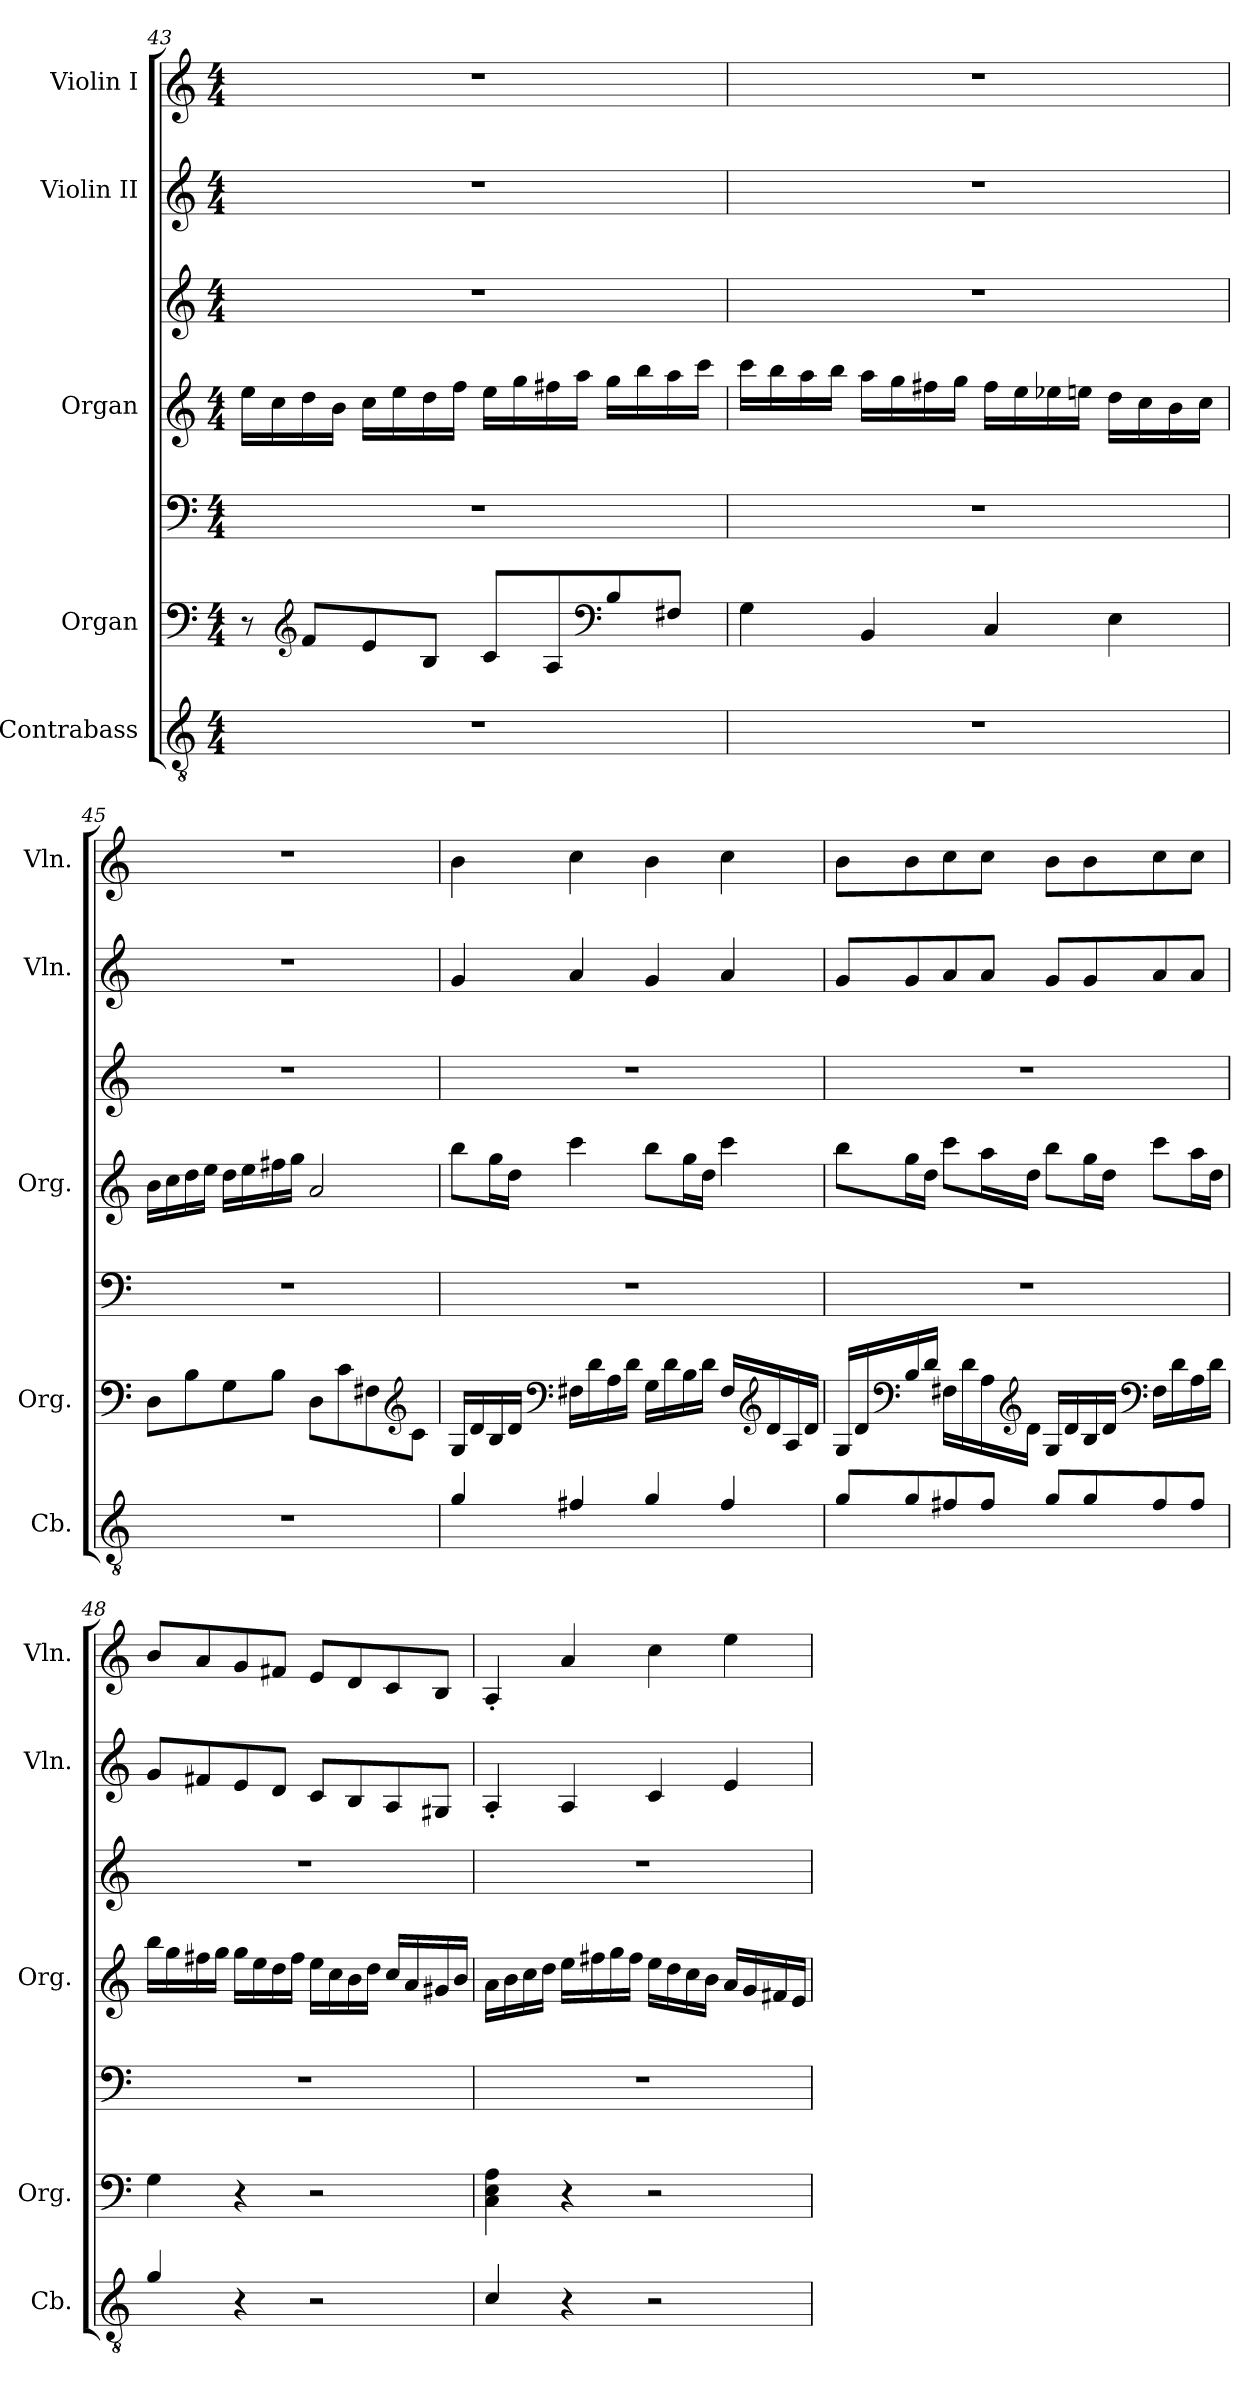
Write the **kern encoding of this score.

**kern	**kern	**kern	**kern	**kern	**kern	**kern
*part5	*part4	*part4	*part3	*part3	*part2	*part1
*staff7	*staff6	*staff5	*staff4	*staff3	*staff2	*staff1
*I"Contrabass	*I"Organ	*	*I"Organ	*	*I"Violin II	*I"Violin I
*I'Cb.	*I'Org.	*	*I'Org.	*	*I'Vln.	*I'Vln.
*clefGv2	*clefF4	*clefF4	*clefG2	*clefG2	*clefG2	*clefG2
*ITrd7c12	*	*	*	*	*	*
*k[]	*k[]	*k[]	*k[]	*k[]	*k[]	*k[]
*M4/4	*M4/4	*M4/4	*M4/4	*M4/4	*M4/4	*M4/4
=43	=43	=43	=43	=43	=43	=43
1r	8r	1r	16ee\LL	1r	1r	1r
.	.	.	16cc\	.	.	.
*	*clefG2	*	*	*	*	*
.	8f/L	.	16dd\	.	.	.
.	.	.	16b\JJ	.	.	.
.	8e/	.	16cc\LL	.	.	.
.	.	.	16ee\	.	.	.
.	8B/J	.	16dd\	.	.	.
.	.	.	16ff\JJ	.	.	.
.	8c/L	.	16ee\LL	.	.	.
.	.	.	16gg\	.	.	.
.	8A/	.	16ff#X\	.	.	.
.	.	.	16aa\JJ	.	.	.
*	*clefF4	*	*	*	*	*
.	8B/	.	16gg\LL	.	.	.
.	.	.	16bb\	.	.	.
.	8F#X/J	.	16aa\	.	.	.
.	.	.	16ccc\JJ	.	.	.
!!LO:PB:g=z
=44	=44	=44	=44	=44	=44	=44
1r	4G\	1r	16ccc\LL	1r	1r	1r
.	.	.	16bb\	.	.	.
.	.	.	16aa\	.	.	.
.	.	.	16bb\JJ	.	.	.
.	4BB/	.	16aa\LL	.	.	.
.	.	.	16gg\	.	.	.
.	.	.	16ff#X\	.	.	.
.	.	.	16gg\JJ	.	.	.
.	4C/	.	16ff#\LL	.	.	.
.	.	.	16ee\	.	.	.
.	.	.	16ee-X\	.	.	.
.	.	.	16een\JJ	.	.	.
.	4E\	.	16dd\LL	.	.	.
.	.	.	16cc\	.	.	.
.	.	.	16b\	.	.	.
.	.	.	16cc\JJ	.	.	.
=45	=45	=45	=45	=45	=45	=45
1r	8D\L	1r	16b\LL	1r	1r	1r
.	.	.	16cc\	.	.	.
.	8B\	.	16dd\	.	.	.
.	.	.	16ee\JJ	.	.	.
.	8G\	.	16dd\LL	.	.	.
.	.	.	16ee\	.	.	.
.	8B\J	.	16ff#X\	.	.	.
.	.	.	16gg\JJ	.	.	.
.	8D\L	.	2a/	.	.	.
.	8c\	.	.	.	.	.
.	8F#X\	.	.	.	.	.
*	*clefG2	*	*	*	*	*
.	8c\J	.	.	.	.	.
!!LO:PB:g=z
=46	=46	=46	=46	=46	=46	=46
4G/	16G/LL	1r	8bb\L	1r	4g/	4b\
.	16d/	.	.	.	.	.
.	16B/	.	16gg\L	.	.	.
.	16d/JJ	.	16dd\JJ	.	.	.
*	*clefF4	*	*	*	*	*
4F#X/	16F#X\LL	.	4ccc\	.	4a/	4cc\
.	16d\	.	.	.	.	.
.	16A\	.	.	.	.	.
.	16d\JJ	.	.	.	.	.
4G/	16G\LL	.	8bb\L	.	4g/	4b\
.	16d\	.	.	.	.	.
.	16B\	.	16gg\L	.	.	.
.	16d\JJ	.	16dd\JJ	.	.	.
4F#/	16F#/LL	.	4ccc\	.	4a/	4cc\
*	*clefG2	*	*	*	*	*
.	16d/	.	.	.	.	.
.	16A/	.	.	.	.	.
.	16d/JJ	.	.	.	.	.
=47	=47	=47	=47	=47	=47	=47
8G/L	16G/LL	1r	8bb\L	1r	8g/L	8b\L
.	16d/	.	.	.	.	.
*	*clefF4	*	*	*	*	*
8G/	16B/	.	16gg\L	.	8g/	8b\
.	16d/JJ	.	16dd\JJ	.	.	.
8F#X/	16F#X\LL	.	8ccc\L	.	8a/	8cc\
.	16d\	.	.	.	.	.
8F#/J	16A\	.	16aa\L	.	8a/J	8cc\J
*	*clefG2	*	*	*	*	*
.	16d\JJ	.	16dd\JJ	.	.	.
8G/L	16G/LL	.	8bb\L	.	8g/L	8b\L
.	16d/	.	.	.	.	.
8G/	16B/	.	16gg\L	.	8g/	8b\
.	16d/JJ	.	16dd\JJ	.	.	.
*	*clefF4	*	*	*	*	*
8F#/	16F#\LL	.	8ccc\L	.	8a/	8cc\
.	16d\	.	.	.	.	.
8F#/J	16A\	.	16aa\L	.	8a/J	8cc\J
.	16d\JJ	.	16dd\JJ	.	.	.
!!LO:PB:g=z
=48	=48	=48	=48	=48	=48	=48
4G/	4G\	1r	16bb\LL	1r	8g/L	8b/L
.	.	.	16gg\	.	.	.
.	.	.	16ff#X\	.	8f#X/	8a/
.	.	.	16gg\JJ	.	.	.
4r	4r	.	16gg\LL	.	8e/	8g/
.	.	.	16ee\	.	.	.
.	.	.	16dd\	.	8d/J	8f#X/J
.	.	.	16ff#\JJ	.	.	.
2r	2r	.	16ee\LL	.	8c/L	8e/L
.	.	.	16cc\	.	.	.
.	.	.	16b\	.	8B/	8d/
.	.	.	16dd\JJ	.	.	.
.	.	.	16cc/LL	.	8A/	8c/
.	.	.	16a/	.	.	.
.	.	.	16g#X/	.	8G#X/J	8B/J
.	.	.	16b/JJ	.	.	.
=49	=49	=49	=49	=49	=49	=49
4C/	4C\ 4E\ 4A\	1r	16a\LL	1r	4A'/	4A'/
.	.	.	16b\	.	.	.
.	.	.	16cc\	.	.	.
.	.	.	16dd\JJ	.	.	.
4r	4r	.	16ee\LL	.	4A/	4a/
.	.	.	16ff#X\	.	.	.
.	.	.	16gg\	.	.	.
.	.	.	16ff#\JJ	.	.	.
2r	2r	.	16ee\LL	.	4c/	4cc\
.	.	.	16dd\	.	.	.
.	.	.	16cc\	.	.	.
.	.	.	16b\JJ	.	.	.
.	.	.	16a/LL	.	4e/	4ee\
.	.	.	16g/	.	.	.
.	.	.	16f#X/	.	.	.
.	.	.	16e/JJ	.	.	.
=	=	=	=	=	=	=
*-	*-	*-	*-	*-	*-	*-
